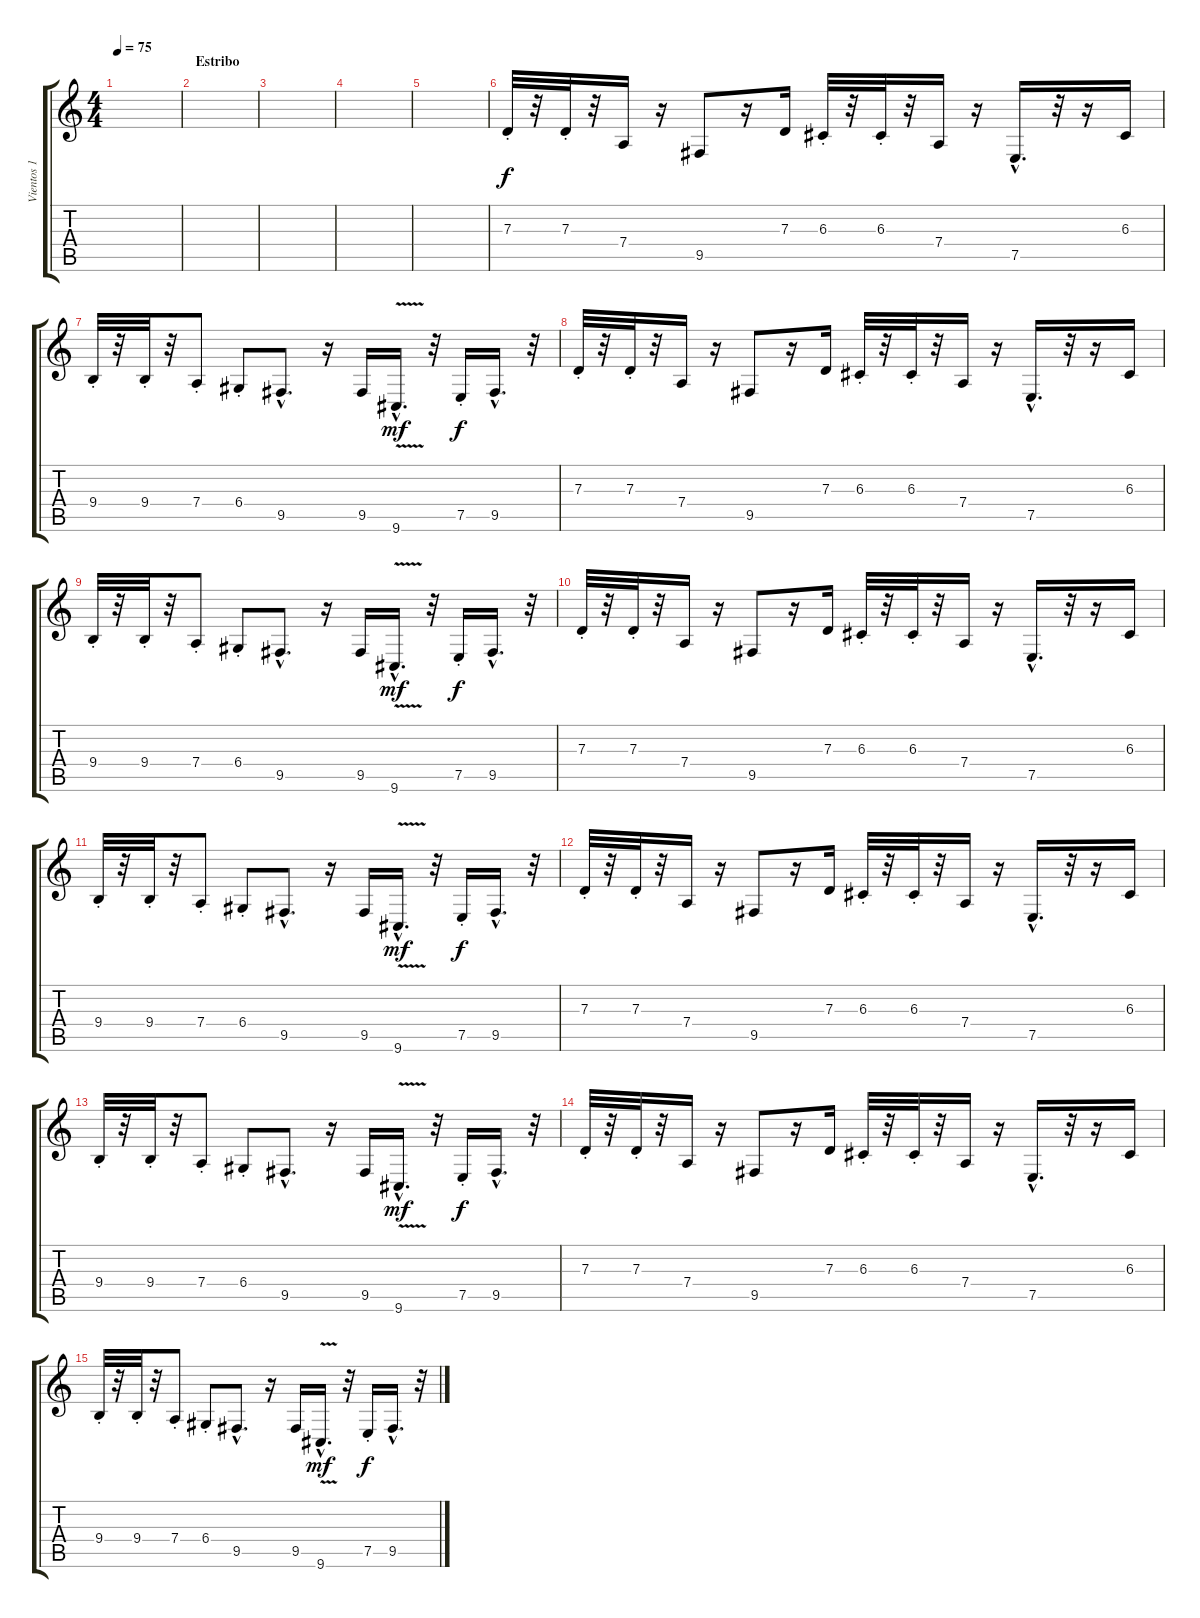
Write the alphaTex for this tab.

\track ("Vientos 1" "Vientos 1") {instrument tuba}
\staff {score tabs}
\tuning (E4 B3 G3 D3 A2 E2) {hide}
\ts (4 4)
\tempo 75
\clef g2
\ks c
|
\section ("" "Estribo")
|
|
|
|
7.3{st}.32 r.32 7.3{st}.32 r.32 7.4.16 r.16 9.5.8 r.16 7.3.16 6.3{st}.32 r.32 6.3{st}.32 r.32 7.4.16 r.16 7.5{hac}.16{d} r.32 r.16 6.3.16 |
9.4{st}.32 r.32 9.4{st}.32 r.32 7.4{st}.8 6.4{st}.8 9.5{hac}.8{d} r.16 9.5.16 9.6{v hac}.16{d dy mf} r.32 7.5{st}.16{dy f} 9.5{hac}.16{d} r.32 |
7.3{st}.32 r.32 7.3{st}.32 r.32 7.4.16 r.16 9.5.8 r.16 7.3.16 6.3{st}.32 r.32 6.3{st}.32 r.32 7.4.16 r.16 7.5{hac}.16{d} r.32 r.16 6.3.16 |
9.4{st}.32 r.32 9.4{st}.32 r.32 7.4{st}.8 6.4{st}.8 9.5{hac}.8{d} r.16 9.5.16 9.6{v hac}.16{d dy mf} r.32 7.5{st}.16{dy f} 9.5{hac}.16{d} r.32 |
7.3{st}.32{volume 8} r.32 7.3{st}.32 r.32 7.4.16 r.16 9.5.8 r.16 7.3.16 6.3{st}.32 r.32 6.3{st}.32 r.32 7.4.16 r.16 7.5{hac}.16{d} r.32 r.16 6.3.16 |
9.4{st}.32 r.32 9.4{st}.32 r.32 7.4{st}.8 6.4{st}.8 9.5{hac}.8{d} r.16 9.5.16 9.6{v hac}.16{d dy mf} r.32 7.5{st}.16{dy f} 9.5{hac}.16{d} r.32 |
7.3{st}.32{volume 4} r.32 7.3{st}.32 r.32 7.4.16 r.16 9.5.8 r.16 7.3.16 6.3{st}.32 r.32 6.3{st}.32 r.32 7.4.16 r.16 7.5{hac}.16{d} r.32 r.16 6.3.16 |
9.4{st}.32 r.32 9.4{st}.32 r.32 7.4{st}.8 6.4{st}.8 9.5{hac}.8{d} r.16 9.5.16 9.6{v hac}.16{d dy mf} r.32 7.5{st}.16{dy f} 9.5{hac}.16{d} r.32 |
7.3{st}.32{volume 0} r.32 7.3{st}.32 r.32 7.4.16 r.16 9.5.8 r.16 7.3.16 6.3{st}.32 r.32 6.3{st}.32 r.32 7.4.16 r.16 7.5{hac}.16{d} r.32 r.16 6.3.16 |
9.4{st}.32 r.32 9.4{st}.32 r.32 7.4{st}.8 6.4{st}.8 9.5{hac}.8{d} r.16 9.5.16 9.6{v hac}.16{d dy mf} r.32 7.5{st}.16{dy f} 9.5{hac}.16{d} r.32
